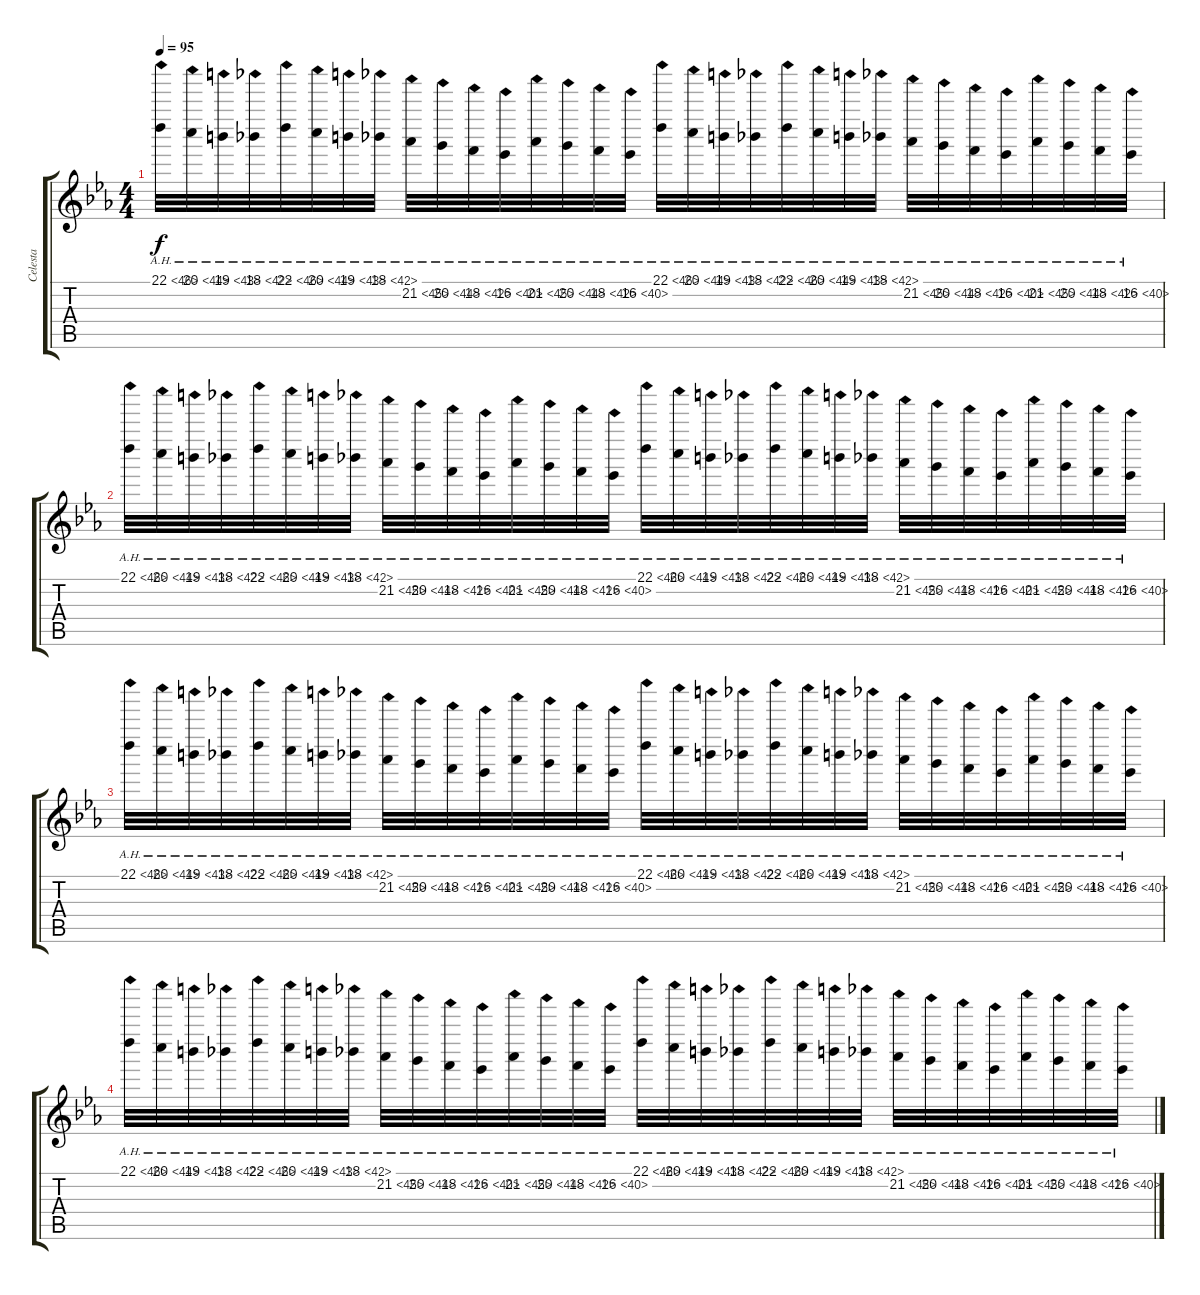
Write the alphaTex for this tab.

\track ("Celesta" "Celesta") {instrument celesta}
\staff {score tabs}
\tuning (E5 B4 G4 D4 A3 E3) {hide}
\ts (4 4)
\tempo 95
\clef g2
\ks eb
22.1{ah 24}.32{dy f} 20.1{ah 24}.32 19.1{ah 24}.32 18.1{ah 24}.32 22.1{ah 24}.32 20.1{ah 24}.32 19.1{ah 24}.32 18.1{ah 24}.32 21.2{ah 24}.32 20.2{ah 24}.32 18.2{ah 24}.32 16.2{ah 24}.32 21.2{ah 24}.32 20.2{ah 24}.32 18.2{ah 24}.32 16.2{ah 24}.32 22.1{ah 24}.32 20.1{ah 24}.32 19.1{ah 24}.32 18.1{ah 24}.32 22.1{ah 24}.32 20.1{ah 24}.32 19.1{ah 24}.32 18.1{ah 24}.32 21.2{ah 24}.32 20.2{ah 24}.32 18.2{ah 24}.32 16.2{ah 24}.32 21.2{ah 24}.32 20.2{ah 24}.32 18.2{ah 24}.32 16.2{ah 24}.32 |
22.1{ah 24}.32 20.1{ah 24}.32 19.1{ah 24}.32 18.1{ah 24}.32 22.1{ah 24}.32 20.1{ah 24}.32 19.1{ah 24}.32 18.1{ah 24}.32 21.2{ah 24}.32 20.2{ah 24}.32 18.2{ah 24}.32 16.2{ah 24}.32 21.2{ah 24}.32 20.2{ah 24}.32 18.2{ah 24}.32 16.2{ah 24}.32 22.1{ah 24}.32 20.1{ah 24}.32 19.1{ah 24}.32 18.1{ah 24}.32 22.1{ah 24}.32 20.1{ah 24}.32 19.1{ah 24}.32 18.1{ah 24}.32 21.2{ah 24}.32 20.2{ah 24}.32 18.2{ah 24}.32 16.2{ah 24}.32 21.2{ah 24}.32 20.2{ah 24}.32 18.2{ah 24}.32 16.2{ah 24}.32 |
22.1{ah 24}.32 20.1{ah 24}.32 19.1{ah 24}.32 18.1{ah 24}.32 22.1{ah 24}.32 20.1{ah 24}.32 19.1{ah 24}.32 18.1{ah 24}.32 21.2{ah 24}.32 20.2{ah 24}.32 18.2{ah 24}.32 16.2{ah 24}.32 21.2{ah 24}.32 20.2{ah 24}.32 18.2{ah 24}.32 16.2{ah 24}.32 22.1{ah 24}.32 20.1{ah 24}.32 19.1{ah 24}.32 18.1{ah 24}.32 22.1{ah 24}.32 20.1{ah 24}.32 19.1{ah 24}.32 18.1{ah 24}.32 21.2{ah 24}.32 20.2{ah 24}.32 18.2{ah 24}.32 16.2{ah 24}.32 21.2{ah 24}.32 20.2{ah 24}.32 18.2{ah 24}.32 16.2{ah 24}.32 |
22.1{ah 24}.32 20.1{ah 24}.32 19.1{ah 24}.32 18.1{ah 24}.32 22.1{ah 24}.32 20.1{ah 24}.32 19.1{ah 24}.32 18.1{ah 24}.32 21.2{ah 24}.32 20.2{ah 24}.32 18.2{ah 24}.32 16.2{ah 24}.32 21.2{ah 24}.32 20.2{ah 24}.32 18.2{ah 24}.32 16.2{ah 24}.32 22.1{ah 24}.32 20.1{ah 24}.32 19.1{ah 24}.32 18.1{ah 24}.32 22.1{ah 24}.32 20.1{ah 24}.32 19.1{ah 24}.32 18.1{ah 24}.32 21.2{ah 24}.32 20.2{ah 24}.32 18.2{ah 24}.32 16.2{ah 24}.32 21.2{ah 24}.32 20.2{ah 24}.32 18.2{ah 24}.32 16.2{ah 24}.32
